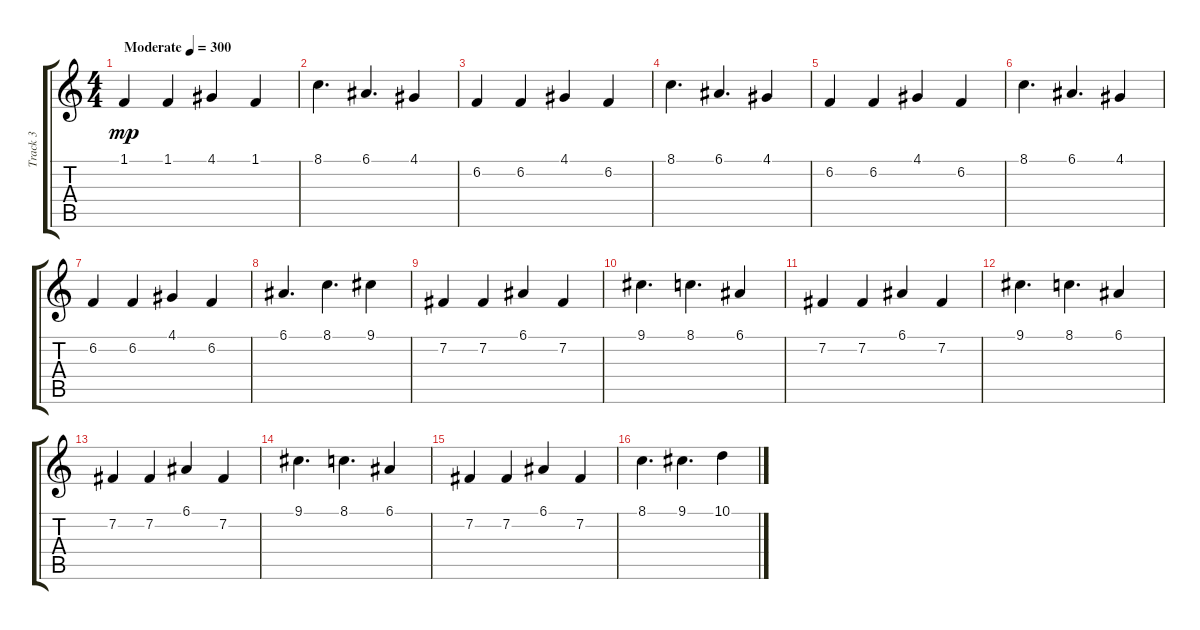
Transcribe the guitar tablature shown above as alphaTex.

\track ("Track 3" "Track 3") {instrument lead2sawtooth}
\staff {score tabs}
\tuning (E4 B3 G3 D3 A2 E2) {hide}
\ts (4 4)
\tempo (300 "Moderate")
\clef g2
\ks c
1.1.4{dy mp instrument lead2sawtooth} 1.1.4 4.1.4 1.1.4 |
8.1.4{d} 6.1.4{d} 4.1.4 |
6.2.4 6.2.4 4.1.4 6.2.4 |
8.1.4{d} 6.1.4{d} 4.1.4 |
6.2.4 6.2.4 4.1.4 6.2.4 |
8.1.4{d} 6.1.4{d} 4.1.4 |
6.2.4 6.2.4 4.1.4 6.2.4 |
6.1.4{d} 8.1.4{d} 9.1.4 |
7.2.4 7.2.4 6.1.4 7.2.4 |
9.1.4{d} 8.1.4{d} 6.1.4 |
7.2.4 7.2.4 6.1.4 7.2.4 |
9.1.4{d} 8.1.4{d} 6.1.4 |
7.2.4 7.2.4 6.1.4 7.2.4 |
9.1.4{d} 8.1.4{d} 6.1.4 |
7.2.4 7.2.4 6.1.4 7.2.4 |
8.1.4{d} 9.1.4{d} 10.1.4
